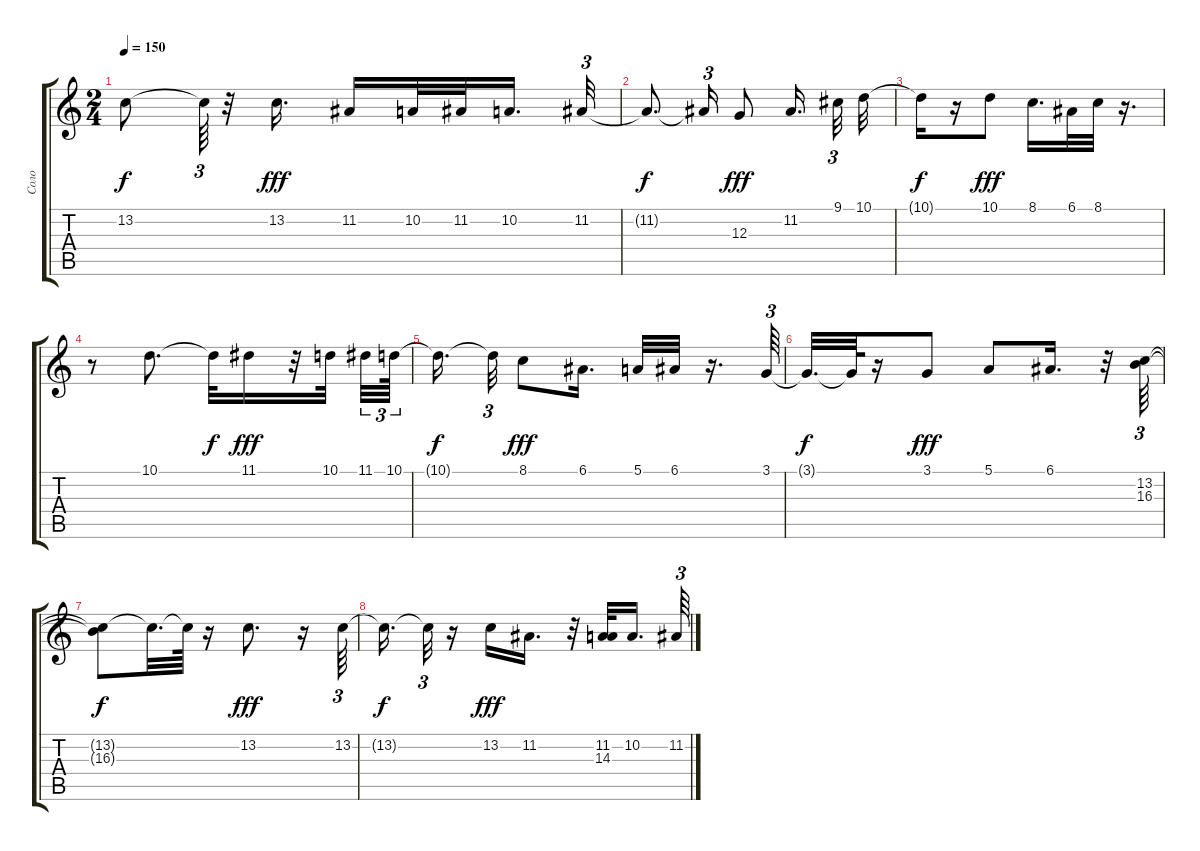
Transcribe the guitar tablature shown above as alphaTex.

\track ("Соло" "Соло") {instrument accordion}
\staff {score tabs}
\tuning (E4 B3 G3 D3 A2 E2) {hide}
\ts (2 4)
\tempo 150
\clef g2
\ks c
13.2{t}.8{dy f} 13.2{t}.64{tu (3 2)} r.32 13.2.16{d dy fff} 11.2.16 10.2.32 11.2.32 10.2.16{d beam splitsecondary} 11.2.32{tu (3 2)} |
11.2{t}.8{d dy f} 11.2{t}.16{tu (3 2)} 12.3.8{dy fff} 11.2.16{d beam splitsecondary} 9.1.32{tu (3 2)} 10.1.32 |
10.1{t}.16{dy f} r.16 10.1.8{dy fff} 8.1.16{d} 6.1.32 8.1.32 r.16{d} |
r.8 10.1.8{d} 10.1{t}.32{dy f} 11.1.16{dy fff} r.32 10.1.32{beam splitsecondary} 11.1.32{tu (3 2)} 10.1.64{tu (3 2)} |
10.1{t}.16{d dy f beam splitsecondary} 10.1{t}.32{tu (3 2)} 8.1.8{dy fff} 6.1.16{d} 5.1.32 6.1.32 r.16{d} 3.1.64{tu (3 2)} |
3.1{t}.32{d dy f} 3.1{t}.64 r.16 3.1.8{dy fff} 5.1.8 6.1.16{d} r.32 (13.2 16.3).64{tu (3 2)} |
(13.2{t} 16.3{t}).8{dy f} 13.2{t}.32{d} 13.2{t}.64 r.16 13.2.8{d dy fff} r.16 13.2.64{tu (3 2)} |
13.2{t}.16{d dy f} 13.2{t}.32{tu (3 2)} r.16 13.2.16{dy fff} 11.2.16{d} r.32 (11.2 14.3).32 10.2.16{d beam splitsecondary} 11.2.64{tu (3 2)}
